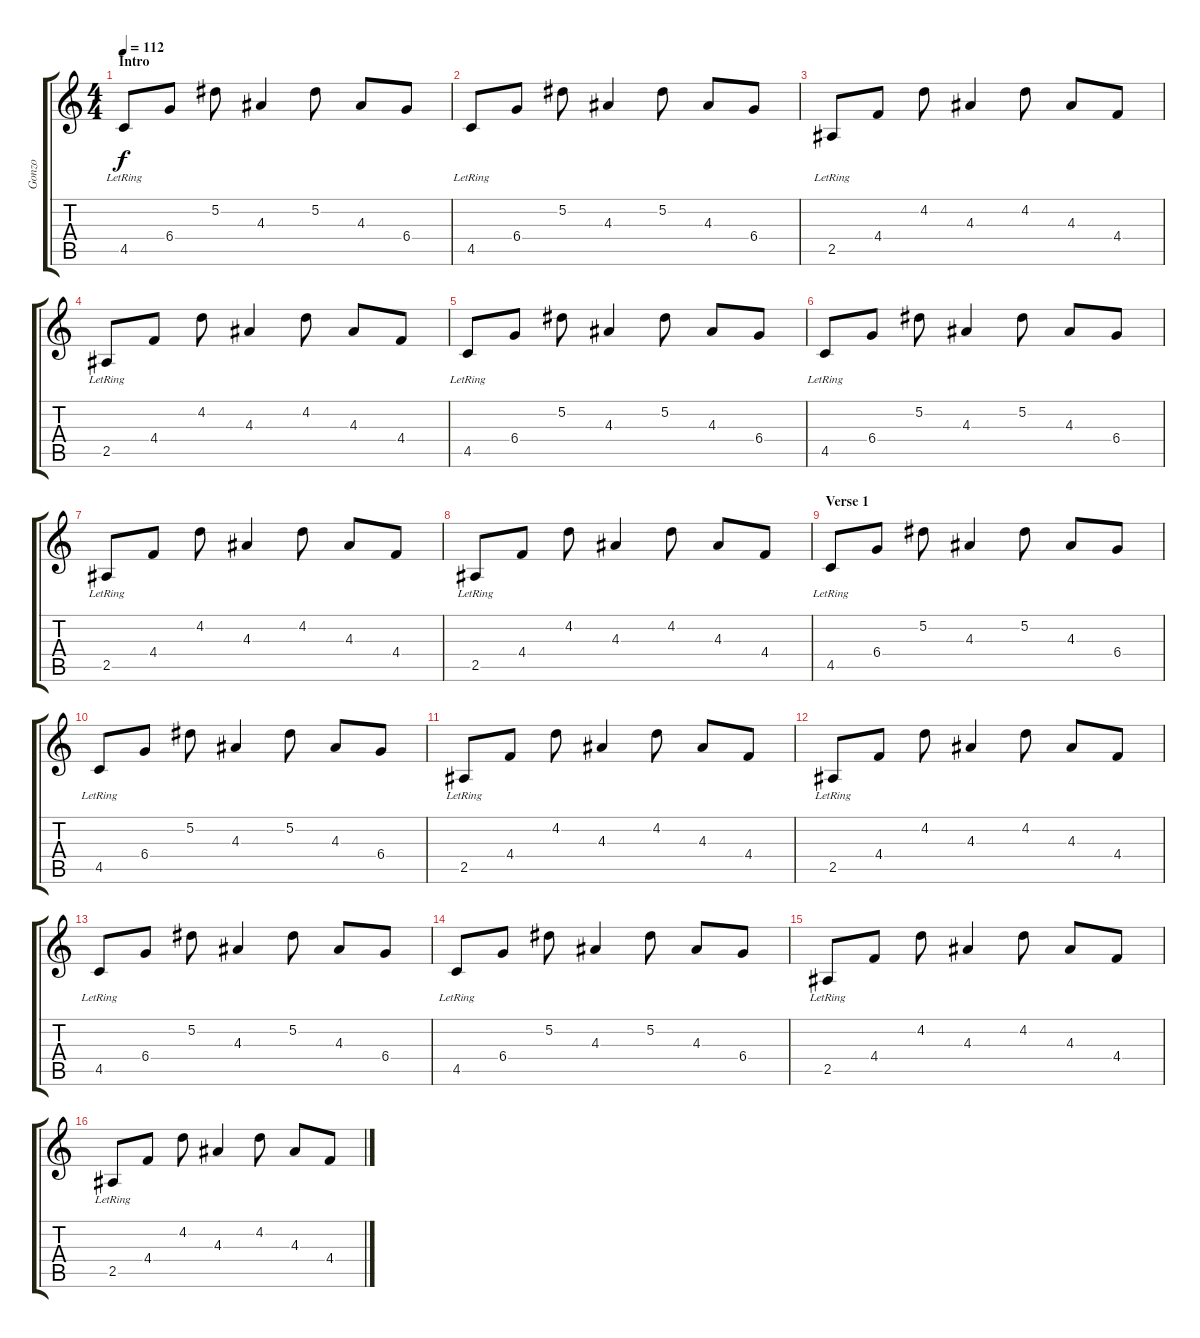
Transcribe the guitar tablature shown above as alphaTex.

\track ("Gonzo" "Gonzo") {instrument acousticguitarsteel}
\staff {score tabs}
\tuning (Eb4 Bb3 Gb3 Db3 Ab2 Eb2) {hide}
\ts (4 4)
\section ("" "Intro")
\tempo 112
\clef g2
\ks c
4.5{lr}.8{dy f instrument acousticguitarsteel} 6.4.8 5.2.8 4.3.4 5.2.8 4.3.8 6.4.8 |
4.5{lr}.8 6.4.8 5.2.8 4.3.4 5.2.8 4.3.8 6.4.8 |
2.5{lr}.8 4.4.8 4.2.8 4.3.4 4.2.8 4.3.8 4.4.8 |
2.5{lr}.8 4.4.8 4.2.8 4.3.4 4.2.8 4.3.8 4.4.8 |
4.5{lr}.8 6.4.8 5.2.8 4.3.4 5.2.8 4.3.8 6.4.8 |
4.5{lr}.8 6.4.8 5.2.8 4.3.4 5.2.8 4.3.8 6.4.8 |
2.5{lr}.8 4.4.8 4.2.8 4.3.4 4.2.8 4.3.8 4.4.8 |
2.5{lr}.8 4.4.8 4.2.8 4.3.4 4.2.8 4.3.8 4.4.8 |
\section ("" "Verse 1")
4.5{lr}.8 6.4.8 5.2.8 4.3.4 5.2.8 4.3.8 6.4.8 |
4.5{lr}.8 6.4.8 5.2.8 4.3.4 5.2.8 4.3.8 6.4.8 |
2.5{lr}.8 4.4.8 4.2.8 4.3.4 4.2.8 4.3.8 4.4.8 |
2.5{lr}.8 4.4.8 4.2.8 4.3.4 4.2.8 4.3.8 4.4.8 |
4.5{lr}.8 6.4.8 5.2.8 4.3.4 5.2.8 4.3.8 6.4.8 |
4.5{lr}.8 6.4.8 5.2.8 4.3.4 5.2.8 4.3.8 6.4.8 |
2.5{lr}.8 4.4.8 4.2.8 4.3.4 4.2.8 4.3.8 4.4.8 |
2.5{lr}.8 4.4.8 4.2.8 4.3.4 4.2.8 4.3.8 4.4.8
